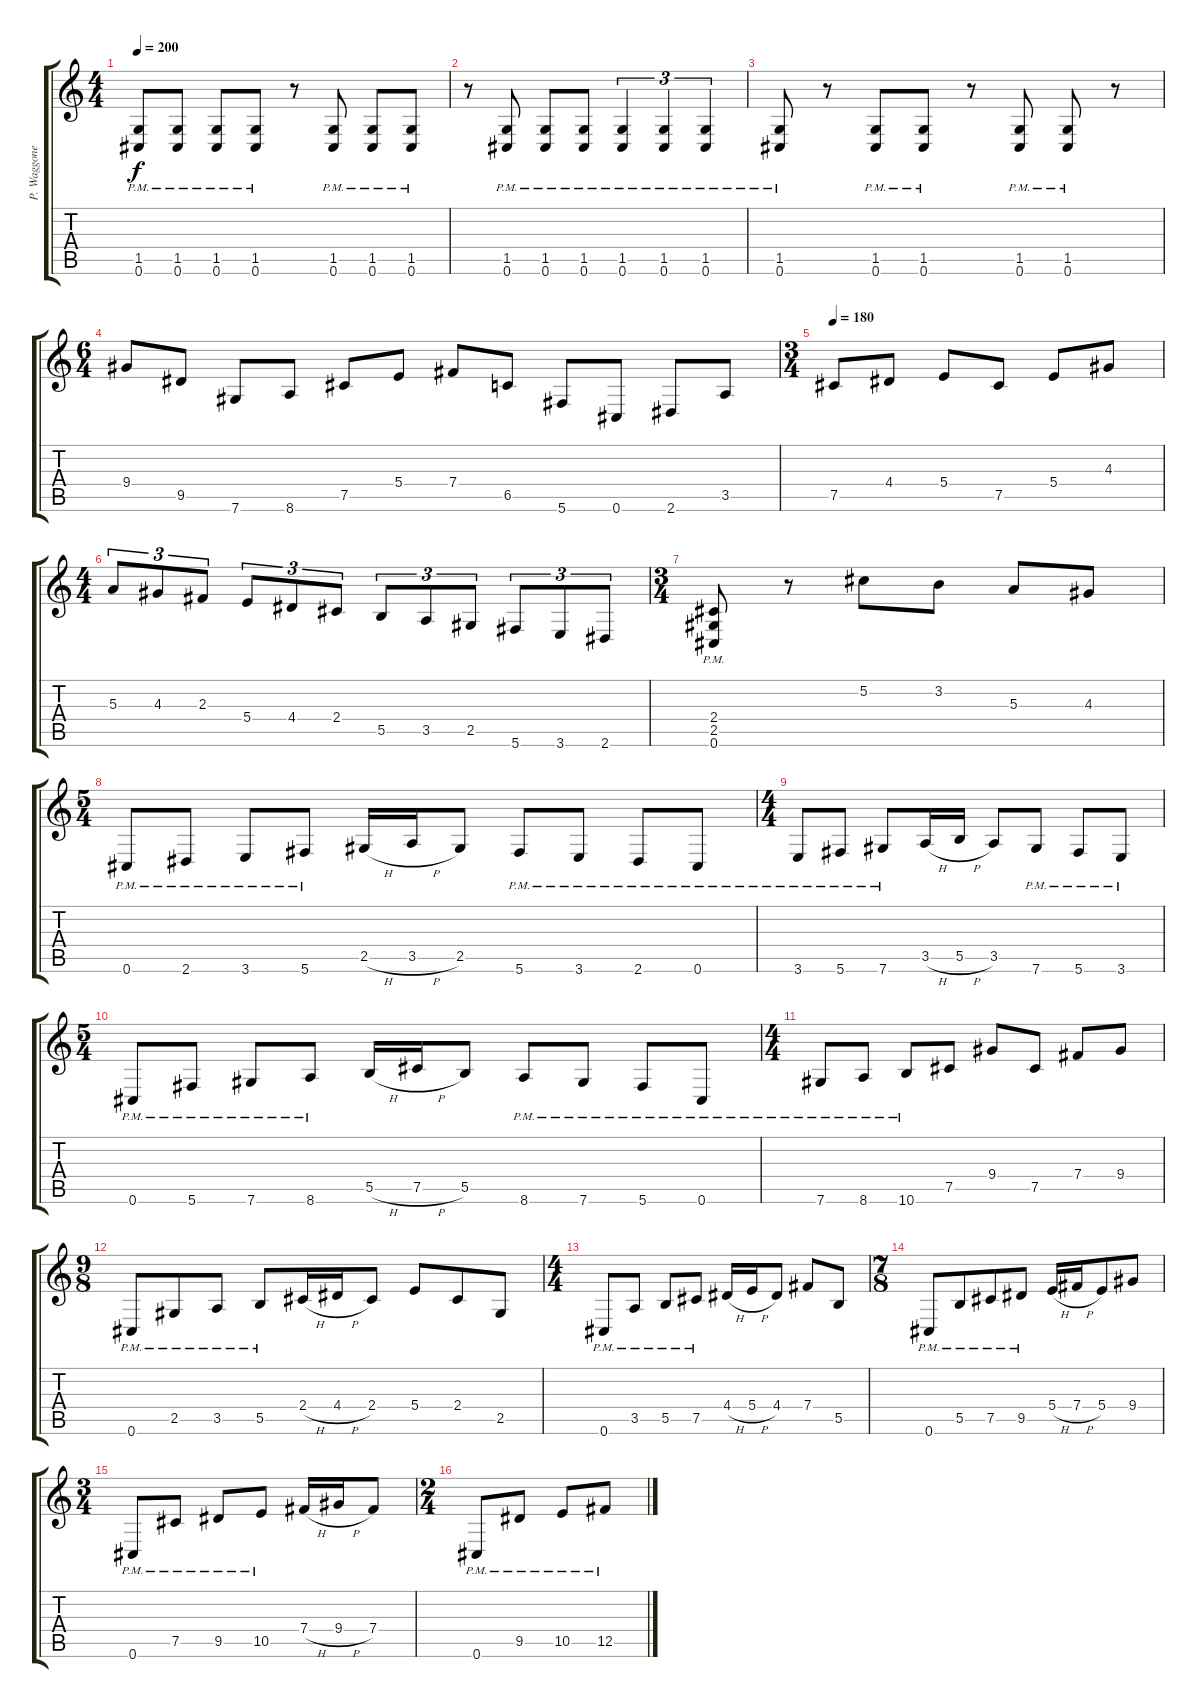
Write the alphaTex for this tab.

\track ("P. Waggoner Gtr." "P. Waggone") {instrument distortionguitar}
\staff {score tabs}
\tuning (Db4 Ab3 E3 B2 Gb2 Db2) {hide}
\ts (4 4)
\tempo 200
\clef g2
\ks c
(1.5{pm} 0.6{pm}).8{dy f} (1.5{pm} 0.6{pm}).8 (1.5{pm} 0.6{pm}).8 (1.5{pm} 0.6{pm}).8 r.8 (1.5{pm} 0.6{pm}).8 (1.5{pm} 0.6{pm}).8 (1.5{pm} 0.6{pm}).8 |
r.8 (1.5{pm} 0.6{pm}).8 (1.5{pm} 0.6{pm}).8 (1.5{pm} 0.6{pm}).8 (1.5{pm} 0.6{pm}).4{tu (3 2)} (1.5{pm} 0.6{pm}).4{tu (3 2)} (1.5{pm} 0.6{pm}).4{tu (3 2)} |
(1.5{pm} 0.6{pm}).8 r.8 (1.5{pm} 0.6{pm}).8 (1.5{pm} 0.6{pm}).8 r.8 (1.5{pm} 0.6{pm}).8 (1.5{pm} 0.6{pm}).8 r.8 |
\ts (6 4)
9.4.8 9.5.8 7.6.8 8.6.8 7.5.8 5.4.8 7.4.8 6.5.8 5.6.8 0.6.8 2.6.8 3.5.8 |
\ts (3 4)
\tempo 180
7.5.8 4.4.8 5.4.8 7.5.8 5.4.8 4.3.8 |
\ts (4 4)
5.3.8{tu (3 2)} 4.3.8{tu (3 2)} 2.3.8{tu (3 2)} 5.4.8{tu (3 2)} 4.4.8{tu (3 2)} 2.4.8{tu (3 2)} 5.5.8{tu (3 2)} 3.5.8{tu (3 2)} 2.5.8{tu (3 2)} 5.6.8{tu (3 2)} 3.6.8{tu (3 2)} 2.6.8{tu (3 2)} |
\ts (3 4)
(2.4{pm} 2.5{pm} 0.6{pm}).8 r.8 5.2.8 3.2.8 5.3.8 4.3.8 |
\ts (5 4)
0.6{pm}.8 2.6{pm}.8 3.6{pm}.8 5.6{pm}.8 2.5{h}.16 3.5{h}.16 2.5.8 5.6{pm}.8 3.6{pm}.8 2.6{pm}.8 0.6{pm}.8 |
\ts (4 4)
3.6{pm}.8 5.6{pm}.8 7.6{pm}.8 3.5{h}.16 5.5{h}.16 3.5.8 7.6{pm}.8 5.6{pm}.8 3.6{pm}.8 |
\ts (5 4)
0.6{pm}.8 5.6{pm}.8 7.6{pm}.8 8.6{pm}.8 5.5{h}.16 7.5{h}.16 5.5.8 8.6{pm}.8 7.6{pm}.8 5.6{pm}.8 0.6{pm}.8 |
\ts (4 4)
7.6{pm}.8 8.6{pm}.8 10.6{pm}.8 7.5.8 9.4.8 7.5.8 7.4.8 9.4.8 |
\ts (9 8)
0.6{pm}.8 2.5{pm}.8 3.5{pm}.8 5.5{pm}.8 2.4{h}.16 4.4{h}.16 2.4.8 5.4.8 2.4.8 2.5.8 |
\ts (4 4)
0.6{pm}.8 3.5{pm}.8 5.5{pm}.8 7.5{pm}.8 4.4{h}.16 5.4{h}.16 4.4.8 7.4.8 5.5.8 |
\ts (7 8)
0.6{pm}.8 5.5{pm}.8 7.5{pm}.8 9.5{pm}.8 5.4{h}.16 7.4{h}.16 5.4.8 9.4.8 |
\ts (3 4)
0.6{pm}.8 7.5{pm}.8 9.5{pm}.8 10.5{pm}.8 7.4{h}.16 9.4{h}.16 7.4.8 |
\ts (2 4)
0.6{pm}.8 9.5{pm}.8 10.5{pm}.8 12.5{pm}.8
